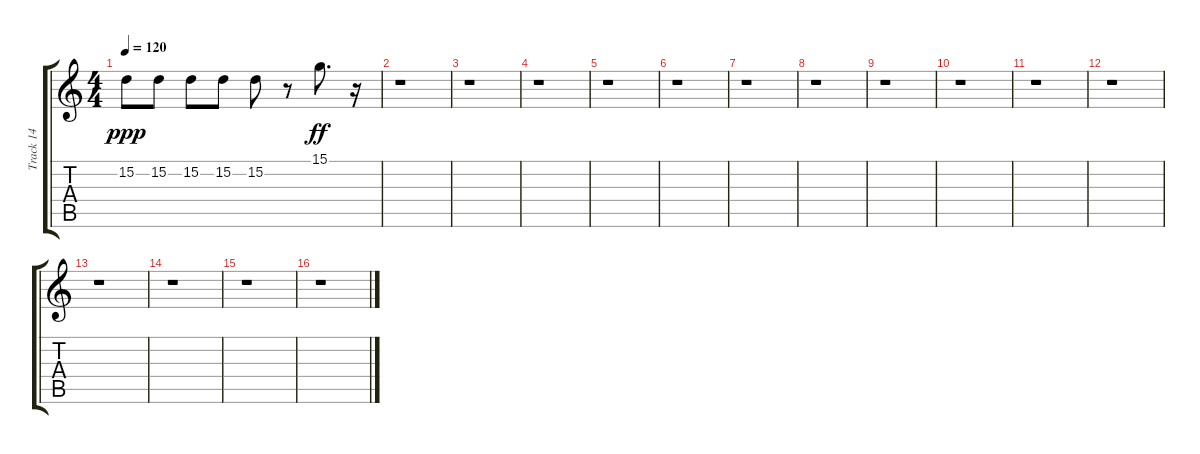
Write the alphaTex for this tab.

\track ("Track 14" "Track 14") {instrument orchestrahit}
\staff {score tabs}
\tuning (E4 B3 G3 D3 A2 E2) {hide}
\ts (4 4)
\tempo 120
\clef g2
\ks c
15.2.8{dy ppp} 15.2.8 15.2.8 15.2.8 15.2.8 r.8 15.1.8{d dy ff} r.16 |
r.1 |
r.1 |
r.1 |
r.1 |
r.1 |
r.1 |
r.1 |
r.1 |
r.1 |
r.1 |
r.1 |
r.1 |
r.1 |
r.1 |
r.1
